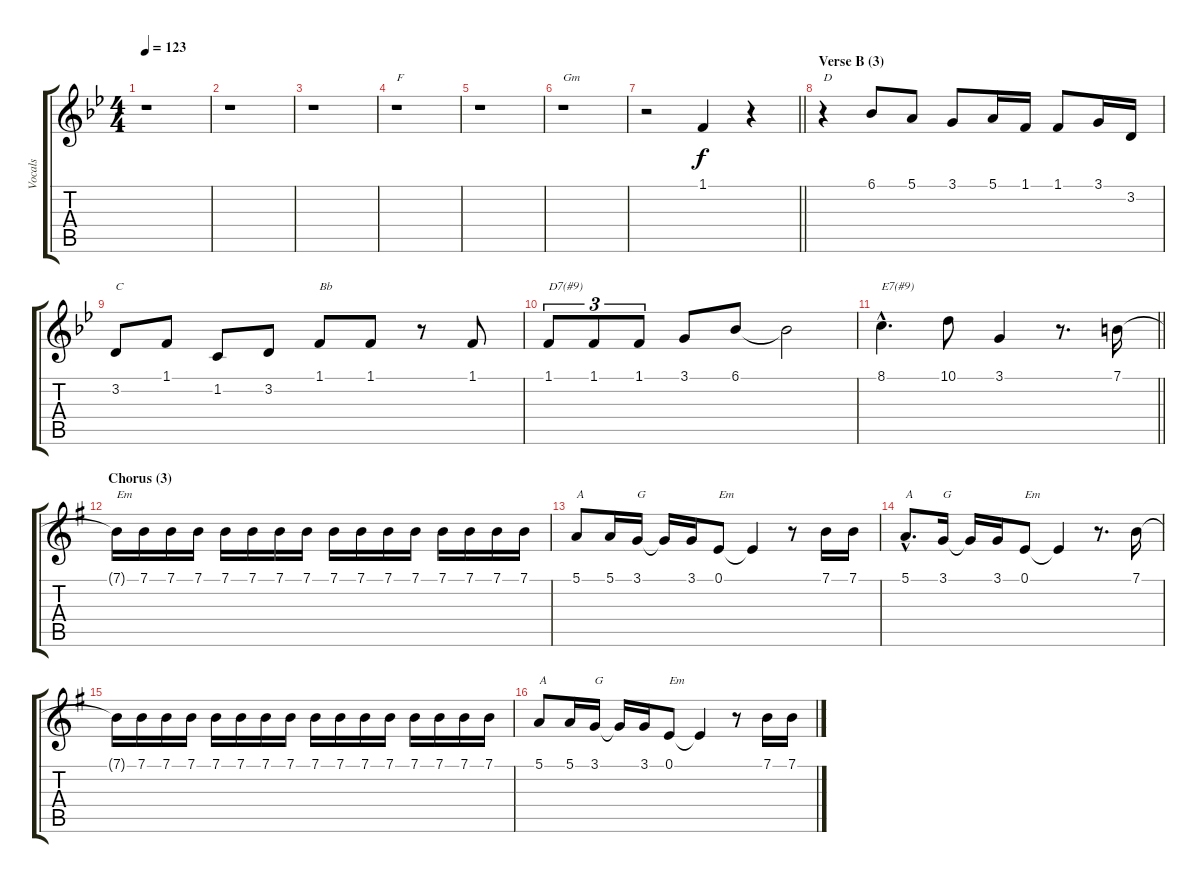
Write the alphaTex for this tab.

\track ("Vocals" "Vocals") {instrument sopranosax}
\staff {score tabs}
\tuning (E4 B3 G3 D3 A2 E2) {hide}
\ts (4 4)
\tempo 123
\clef g2
\ks gminor
r.1{dy f} |
r.1 |
r.1 |
r.1{txt "F"} |
r.1 |
r.1{txt "Gm"} |
\barLineRight lightlight
r.2 1.1.4 r.4 |
\section ("" "Verse B (3)")
r.4{txt "D"} 6.1.8 5.1.8 3.1.8 5.1.16 1.1.16 1.1.8 3.1.16 3.2.16 |
3.2.8{txt "C"} 1.1.8 1.2.8 3.2.8 1.1.8{txt "Bb"} 1.1.8 r.8 1.1.8 |
1.1.8{tu (3 2) txt "D7(#9)"} 1.1.8{tu (3 2)} 1.1.8{tu (3 2)} 3.1.8 6.1.8 6.1{t}.2 |
\barLineRight lightlight
8.1{hac}.4{d txt "E7(#9)"} 10.1.8 3.1.4 r.8{d} 7.1.16 |
\section ("" "Chorus (3)")
\ks eminor
7.1{t}.16{txt "Em"} 7.1.16 7.1.16 7.1.16 7.1.16 7.1.16 7.1.16 7.1.16 7.1.16 7.1.16 7.1.16 7.1.16 7.1.16 7.1.16 7.1.16 7.1.16 |
5.1.8{txt "A"} 5.1.16 3.1.16{txt "G"} 3.1{t}.16 3.1.16 0.1.8{txt "Em"} 0.1{t}.4 r.8 7.1.16 7.1.16 |
5.1{hac}.8{d txt "A"} 3.1.16{txt "G"} 3.1{t}.16 3.1.16 0.1.8{txt "Em"} 0.1{t}.4 r.8{d} 7.1.16 |
7.1{t}.16 7.1.16 7.1.16 7.1.16 7.1.16 7.1.16 7.1.16 7.1.16 7.1.16 7.1.16 7.1.16 7.1.16 7.1.16 7.1.16 7.1.16 7.1.16 |
5.1.8{txt "A"} 5.1.16 3.1.16{txt "G"} 3.1{t}.16 3.1.16 0.1.8{txt "Em"} 0.1{t}.4 r.8 7.1.16 7.1.16
